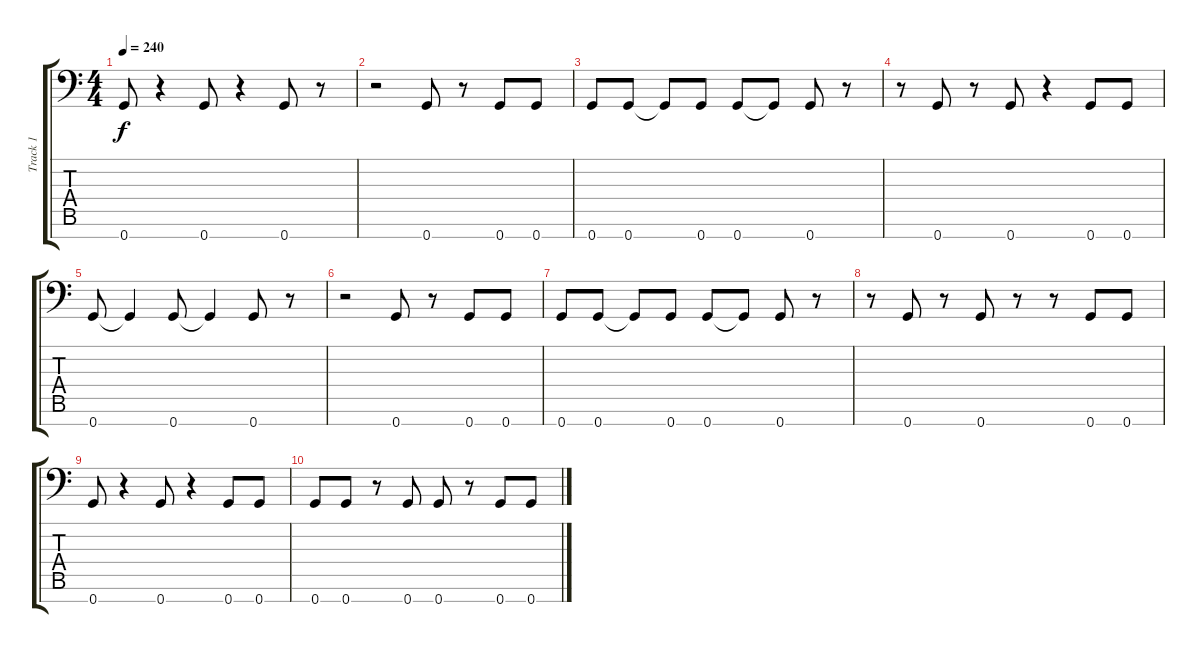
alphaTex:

\track ("Track 1" "Track 1") {instrument acousticguitarsteel}
\staff {score tabs}
\tuning (D4 A3 E3 C3 G2 D2 G1) {hide}
\ts (4 4)
\tempo 240
\clef f4
\ks c
0.7.8{dy f} r.4 0.7.8 r.4 0.7.8 r.8 |
r.2 0.7.8 r.8 0.7.8 0.7.8 |
0.7.8 0.7.8 0.7{t}.8 0.7.8 0.7.8 0.7{t}.8 0.7.8 r.8 |
r.8 0.7.8 r.8 0.7.8 r.4 0.7.8 0.7.8 |
0.7.8 0.7{t}.4 0.7.8 0.7{t}.4 0.7.8 r.8 |
r.2 0.7.8 r.8 0.7.8 0.7.8 |
0.7.8 0.7.8 0.7{t}.8 0.7.8 0.7.8 0.7{t}.8 0.7.8 r.8 |
r.8 0.7.8 r.8 0.7.8 r.8 r.8 0.7.8 0.7.8 |
0.7.8 r.4 0.7.8 r.4 0.7.8 0.7.8 |
0.7.8 0.7.8 r.8 0.7.8 0.7.8 r.8 0.7.8 0.7.8
